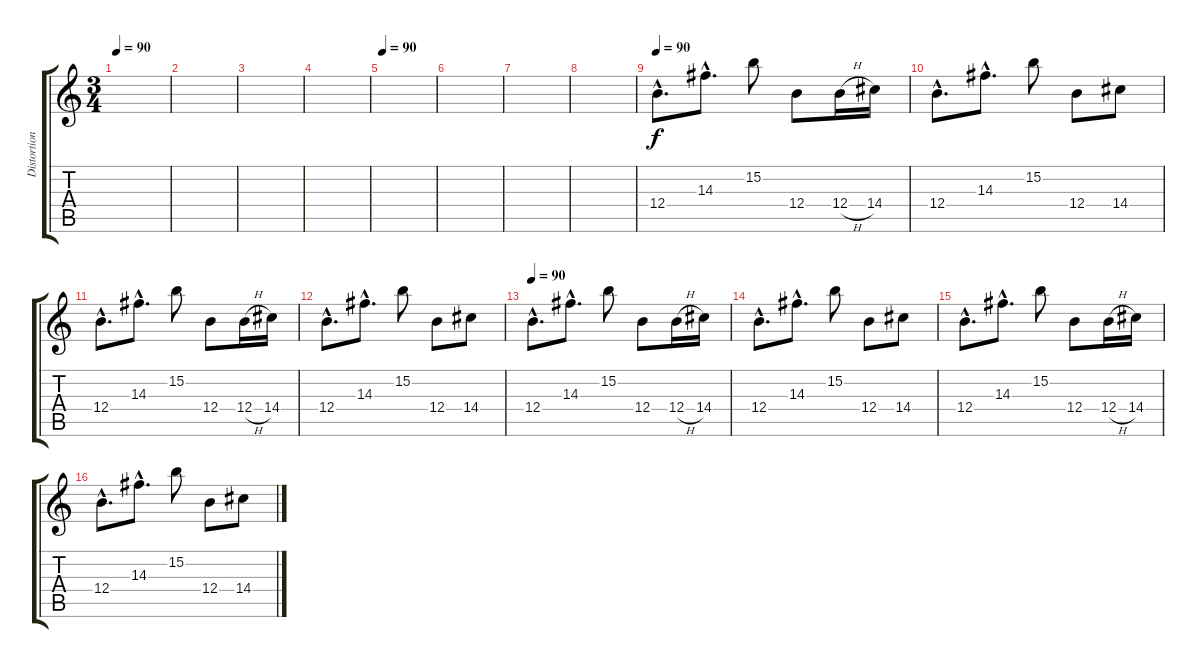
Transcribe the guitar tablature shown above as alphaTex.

\track ("Distortion Guitar2" "Distortion") {instrument distortionguitar}
\staff {score tabs}
\tuning (Db4 Ab3 E3 B2 Gb2 Db2) {hide}
\ts (3 4)
\tempo 90
\clef g2
\ks c
|
|
|
|
\tempo 90
|
|
|
|
\tempo 90
12.4{hac}.8{d} 14.3{hac}.8{d} 15.2.8 12.4.8 12.4{h}.16 14.4.16 |
12.4{hac}.8{d} 14.3{hac}.8{d} 15.2.8 12.4.8 14.4.8 |
12.4{hac}.8{d} 14.3{hac}.8{d} 15.2.8 12.4.8 12.4{h}.16 14.4.16 |
12.4{hac}.8{d} 14.3{hac}.8{d} 15.2.8 12.4.8 14.4.8 |
\tempo 90
12.4{hac}.8{d} 14.3{hac}.8{d} 15.2.8 12.4.8 12.4{h}.16 14.4.16 |
12.4{hac}.8{d} 14.3{hac}.8{d} 15.2.8 12.4.8 14.4.8 |
12.4{hac}.8{d} 14.3{hac}.8{d} 15.2.8 12.4.8 12.4{h}.16 14.4.16 |
12.4{hac}.8{d} 14.3{hac}.8{d} 15.2.8 12.4.8 14.4.8
